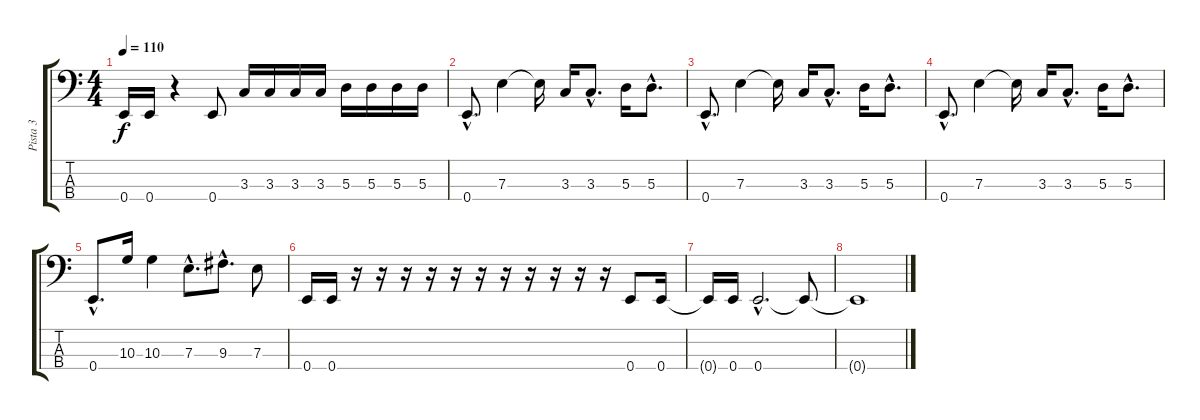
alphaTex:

\track ("Pista 3" "Pista 3") {instrument electricbassfinger}
\staff {score tabs}
\tuning (G2 D2 A1 E1) {hide}
\ts (4 4)
\tempo 110
\clef f4
\ks c
0.4.16{dy f} 0.4.16 r.4 0.4.8 3.3.16 3.3.16 3.3.16 3.3.16 5.3.16 5.3.16 5.3.16 5.3.16 |
0.4{hac}.8{d} 7.3.4 7.3{t}.16 3.3.16 3.3{hac}.8{d} 5.3.16 5.3{hac}.8{d} |
0.4{hac}.8{d} 7.3.4 7.3{t}.16 3.3.16 3.3{hac}.8{d} 5.3.16 5.3{hac}.8{d} |
0.4{hac}.8{d} 7.3.4 7.3{t}.16 3.3.16 3.3{hac}.8{d} 5.3.16 5.3{hac}.8{d} |
0.4{hac}.8{d} 10.3.16 10.3.4 7.3{hac}.8{d} 9.3{hac}.8{d} 7.3.8 |
0.4.16 0.4.16 r.16 r.16 r.16 r.16 r.16 r.16 r.16 r.16 r.16 r.16 r.16 0.4.8 0.4.16 |
0.4{t}.16 0.4.16 0.4{hac}.2{d} 0.4{t}.8 |
0.4{t}.1
